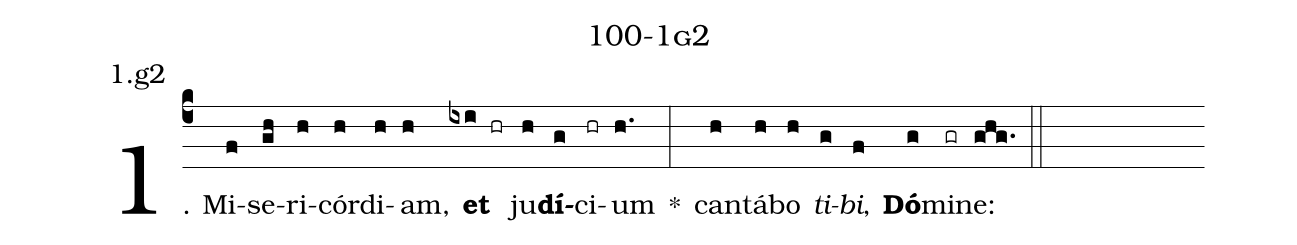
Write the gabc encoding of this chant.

name: 100-1g2;
annotation: 1.g2;
%%
(c4)1. Mi(f)se(gh)ri(h)cór(h)di(h)am,(h) <b>et</b>(ixi hr) ju(h)<b>dí</b>(g)ci(hr)um(h.) *(:) can(h)tá(h)bo(h) <i>ti</i>(g)<i>bi</i>,(f) <b>Dó</b>(g)mi(gr)ne:(ghg.) (::)
